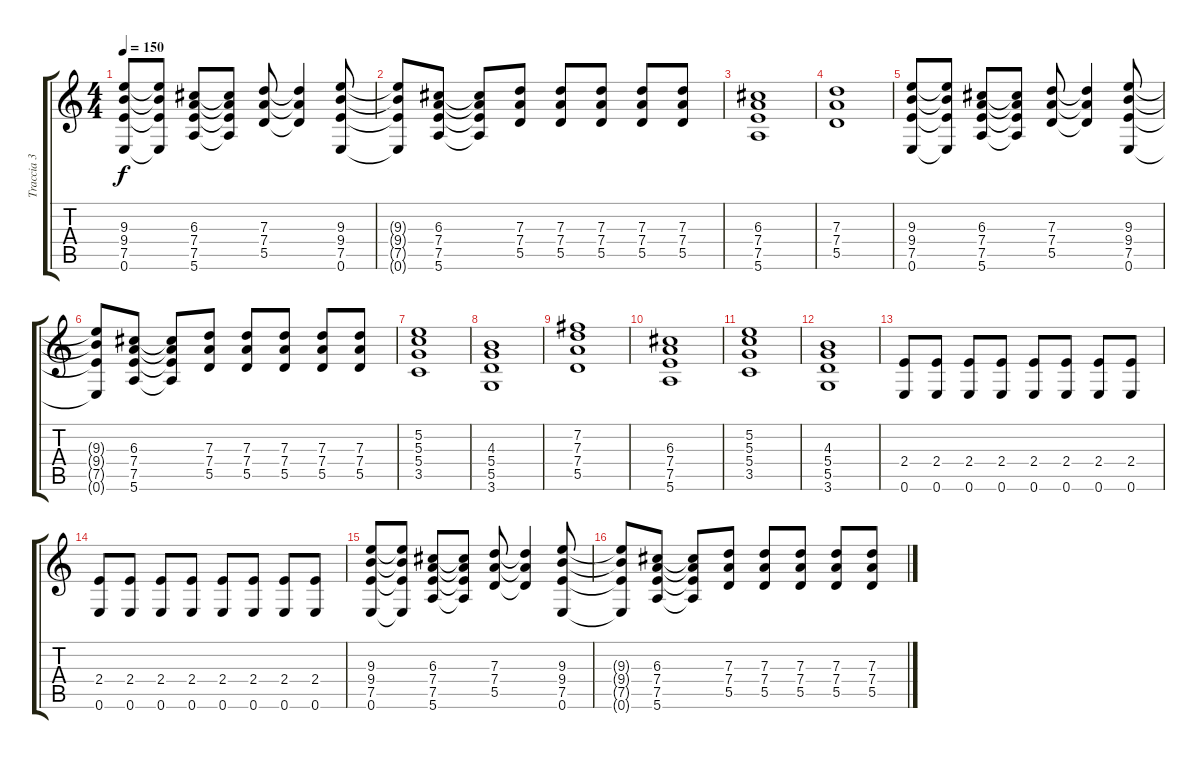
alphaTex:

\track ("Traccia 3" "Traccia 3") {instrument overdrivenguitar}
\staff {score tabs}
\tuning (E4 B3 G3 D3 A2 E2) {hide}
\ts (4 4)
\tempo 150
\clef g2
\ks c
(9.3 9.4 7.5 0.6).8{dy f} (9.3{t} 9.4{t} 7.5{t} 0.6{t}).8 (6.3 7.4 7.5 5.6).8 (6.3{t} 7.4{t} 7.5{t} 5.6{t}).8 (7.3 7.4 5.5).8 (7.3{t} 7.4{t} 5.5{t}).4 (9.3 9.4 7.5 0.6).8 |
(9.3{t} 9.4{t} 7.5{t} 0.6{t}).8 (6.3 7.4 7.5 5.6).8 (6.3{t} 7.4{t} 7.5{t} 5.6{t}).8 (7.3 7.4 5.5).8 (7.3 7.4 5.5).8 (7.3 7.4 5.5).8 (7.3 7.4 5.5).8 (7.3 7.4 5.5).8 |
(6.3 7.4 7.5 5.6).1 |
(7.3 7.4 5.5).1 |
(9.3 9.4 7.5 0.6).8 (9.3{t} 9.4{t} 7.5{t} 0.6{t}).8 (6.3 7.4 7.5 5.6).8 (6.3{t} 7.4{t} 7.5{t} 5.6{t}).8 (7.3 7.4 5.5).8 (7.3{t} 7.4{t} 5.5{t}).4 (9.3 9.4 7.5 0.6).8 |
(9.3{t} 9.4{t} 7.5{t} 0.6{t}).8 (6.3 7.4 7.5 5.6).8 (6.3{t} 7.4{t} 7.5{t} 5.6{t}).8 (7.3 7.4 5.5).8 (7.3 7.4 5.5).8 (7.3 7.4 5.5).8 (7.3 7.4 5.5).8 (7.3 7.4 5.5).8 |
(5.2 5.3 5.4 3.5).1 |
(4.3 5.4 5.5 3.6).1 |
(7.2 7.3 7.4 5.5).1 |
(6.3 7.4 7.5 5.6).1 |
(5.2 5.3 5.4 3.5).1 |
(4.3 5.4 5.5 3.6).1 |
(2.4 0.6).8 (2.4 0.6).8 (2.4 0.6).8 (2.4 0.6).8 (2.4 0.6).8 (2.4 0.6).8 (2.4 0.6).8 (2.4 0.6).8 |
(2.4 0.6).8 (2.4 0.6).8 (2.4 0.6).8 (2.4 0.6).8 (2.4 0.6).8 (2.4 0.6).8 (2.4 0.6).8 (2.4 0.6).8 |
(9.3 9.4 7.5 0.6).8 (9.3{t} 9.4{t} 7.5{t} 0.6{t}).8 (6.3 7.4 7.5 5.6).8 (6.3{t} 7.4{t} 7.5{t} 5.6{t}).8 (7.3 7.4 5.5).8 (7.3{t} 7.4{t} 5.5{t}).4 (9.3 9.4 7.5 0.6).8 |
(9.3{t} 9.4{t} 7.5{t} 0.6{t}).8 (6.3 7.4 7.5 5.6).8 (6.3{t} 7.4{t} 7.5{t} 5.6{t}).8 (7.3 7.4 5.5).8 (7.3 7.4 5.5).8 (7.3 7.4 5.5).8 (7.3 7.4 5.5).8 (7.3 7.4 5.5).8
